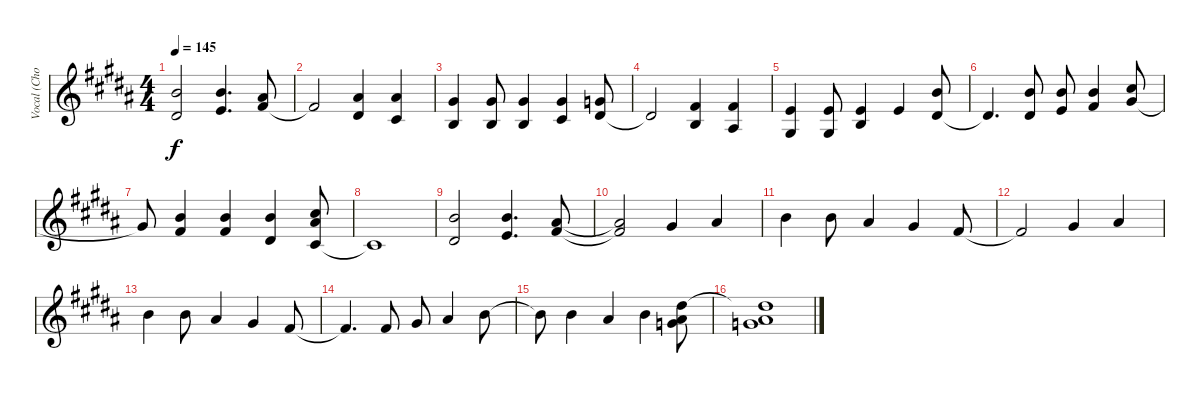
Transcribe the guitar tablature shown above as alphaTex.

\track ("Vocal (Chorus)" "Vocal (Cho") {instrument choiraahs}
\staff {score}
\tuning (E4 B3 G3 D3 A2 E2 B1) {hide}
\ts (4 4)
\tempo 145
\clef g2
\ks b
(7.1 4.2).2{dy f} (0.1 12.2).4{d} (2.1 11.2).8 |
2.1{t}.2 (6.1 4.2).4 (6.1 2.2).4 |
(4.1 0.2).4 (4.1 0.2).8 (4.1 0.2).4 (4.1 2.2).4 (3.1 4.2).8 |
4.2{t}.2 (0.2 11.3).4 (7.2 3.3).4 |
(0.1 1.3).4 (0.1 1.3).8 (0.1 0.2).4 0.1.4 (7.1 4.2).8 |
4.2{t}.4{d} (7.1 4.2).8 (0.1 12.2).8 (2.1 12.2).4 (4.1 14.2).8 |
4.1{t}.8 (2.1 12.2).4 (2.1 12.2).4 (7.1 4.2).4 (9.1 2.2 15.3).8 |
2.2{t}.1 |
(7.1 4.2).2 (0.1 12.2).4{d} (2.1 11.2).8 |
(2.1{t} 11.2{t}).2 4.1.4 6.1.4 |
7.1.4 7.1.8 6.1.4 4.1.4 2.1.8 |
2.1{t}.2 4.1.4 6.1.4 |
7.1.4 7.1.8 6.1.4 9.2.4 2.1.8 |
2.1{t}.4{d} 2.1.8 9.2.8 11.2.4 12.2.8 |
12.2{t}.8 7.1.4 11.2.4 7.1.4 (11.1 11.2 12.3).8 |
(11.1{t} 8.2 15.3).1
